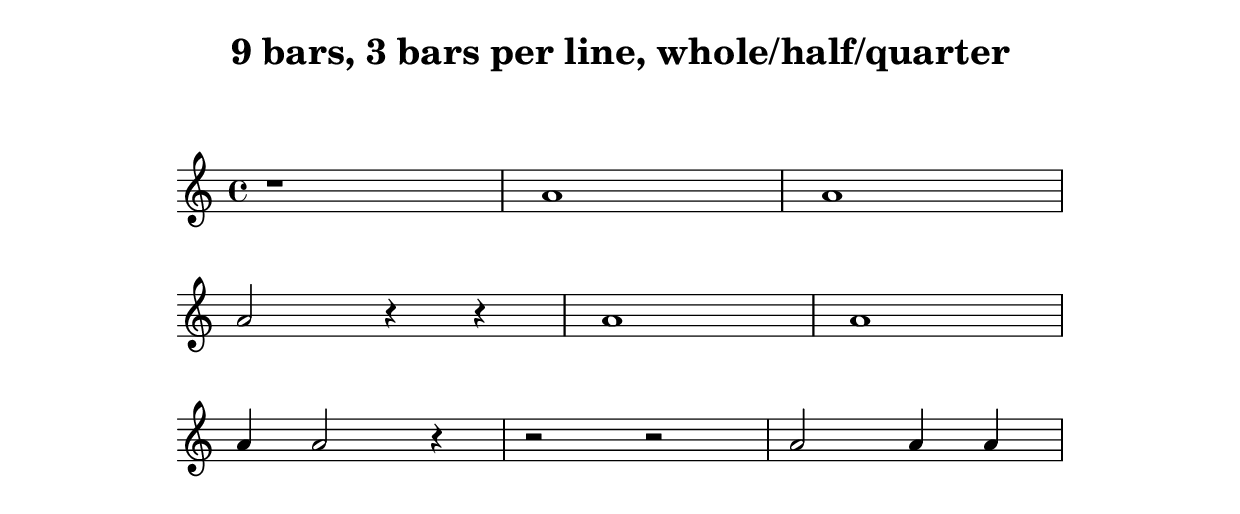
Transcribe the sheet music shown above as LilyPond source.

\version "2.24.1"

\paper {
    indent = 0
    top-margin = 1\cm
    left-margin = 3\cm
    right-margin = 3\cm
    ragged-right = ##f
}

\layout {
    \context {
        \Score
        \remove "Bar_number_engraver"
    }
}

\book {
    \header {
        title = "9 bars, 3 bars per line, whole/half/quarter"
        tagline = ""
    }
    \markup \vspace #2
    \score {
        \new Staff {
            \time 4/4
            \new Voice {
                \relative c'' {
                    r1
                    a1
                    a1
                    \break
                    a2 r4 r4
                    a1
                    a1
                    \break
                    a4 a2 r4
                    r2 r2
                    a2 a4 a4
                    \break
                }
            }
        }

        \layout { }

        \midi { }
    }
}
